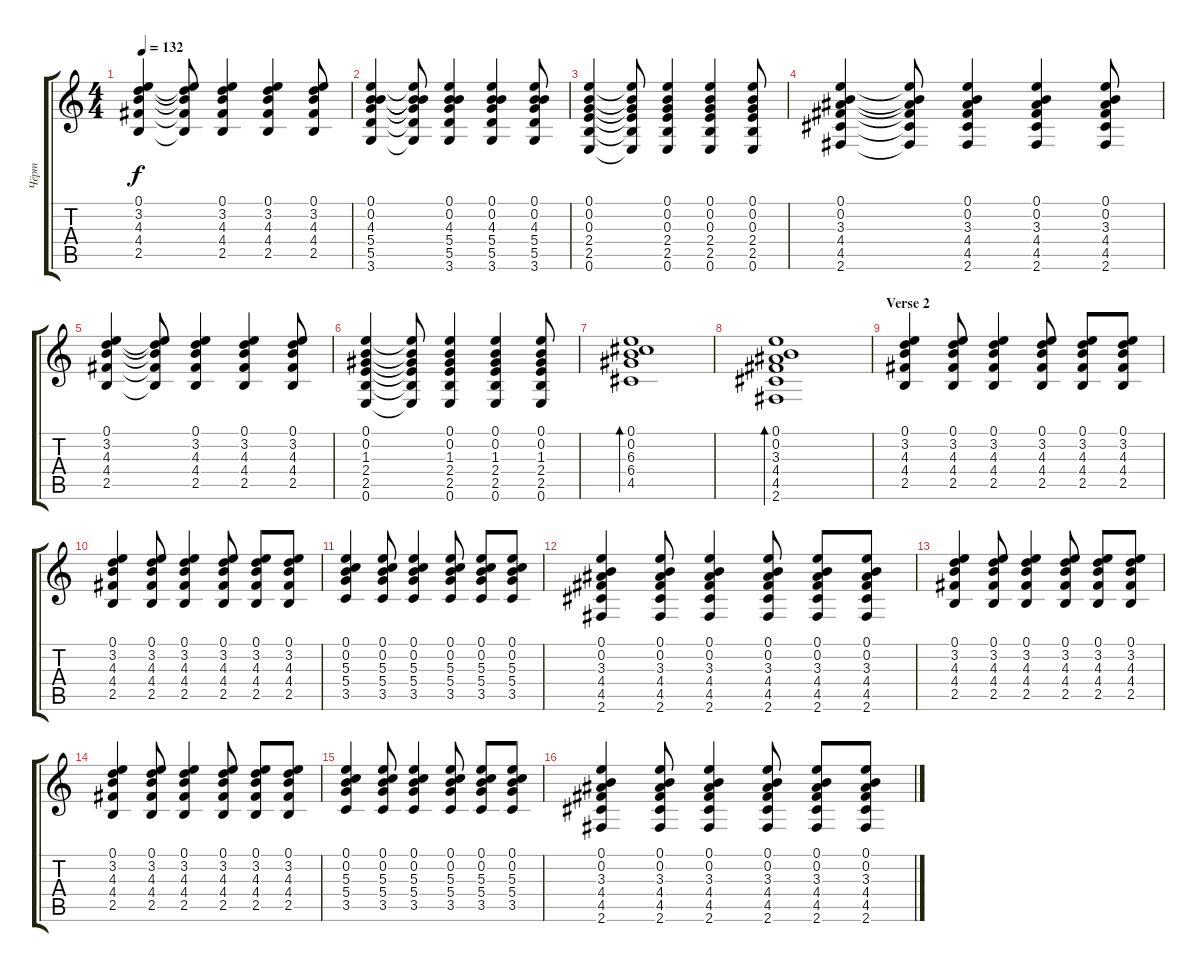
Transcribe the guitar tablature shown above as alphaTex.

\track ("Чёрт" "Чёрт") {instrument acousticguitarsteel}
\staff {score tabs}
\tuning (E4 B3 G3 D3 A2 E2) {hide}
\ts (4 4)
\tempo 132
\clef g2
\ks c
(0.1 3.2 4.3 4.4 2.5).4{dy f} (0.1{t} 3.2{t} 4.3{t} 4.4{t} 2.5{t}).8 (0.1 3.2 4.3 4.4 2.5).4 (0.1 3.2 4.3 4.4 2.5).4 (0.1 3.2 4.3 4.4 2.5).8 |
(0.1 0.2 4.3 5.4 5.5 3.6).4 (0.1{t} 0.2{t} 4.3{t} 5.4{t} 5.5{t} 3.6{t}).8 (0.1 0.2 4.3 5.4 5.5 3.6).4 (0.1 0.2 4.3 5.4 5.5 3.6).4 (0.1 0.2 4.3 5.4 5.5 3.6).8 |
(0.1 0.2 0.3 2.4 2.5 0.6).4 (0.1{t} 0.2{t} 0.3{t} 2.4{t} 2.5{t} 0.6{t}).8 (0.1 0.2 0.3 2.4 2.5 0.6).4 (0.1 0.2 0.3 2.4 2.5 0.6).4 (0.1 0.2 0.3 2.4 2.5 0.6).8 |
(0.1 0.2 3.3 4.4 4.5 2.6).4 (0.1{t} 0.2{t} 3.3{t} 4.4{t} 4.5{t} 2.6{t}).8 (0.1 0.2 3.3 4.4 4.5 2.6).4 (0.1 0.2 3.3 4.4 4.5 2.6).4 (0.1 0.2 3.3 4.4 4.5 2.6).8 |
(0.1 3.2 4.3 4.4 2.5).4 (0.1{t} 3.2{t} 4.3{t} 4.4{t} 2.5{t}).8 (0.1 3.2 4.3 4.4 2.5).4 (0.1 3.2 4.3 4.4 2.5).4 (0.1 3.2 4.3 4.4 2.5).8 |
(0.1 0.2 1.3 2.4 2.5 0.6).4 (0.1{t} 0.2{t} 1.3{t} 2.4{t} 2.5{t} 0.6{t}).8 (0.1 0.2 1.3 2.4 2.5 0.6).4 (0.1 0.2 1.3 2.4 2.5 0.6).4 (0.1 0.2 1.3 2.4 2.5 0.6).8 |
(0.1 0.2 6.3 6.4 4.5).1{bd 240} |
(0.1 0.2 3.3 4.4 4.5 2.6).1{bd 240} |
\section ("" "Verse 2")
(0.1 3.2 4.3 4.4 2.5).4 (0.1 3.2 4.3 4.4 2.5).8 (0.1 3.2 4.3 4.4 2.5).4 (0.1 3.2 4.3 4.4 2.5).8 (0.1 3.2 4.3 4.4 2.5).8 (0.1 3.2 4.3 4.4 2.5).8 |
(0.1 3.2 4.3 4.4 2.5).4 (0.1 3.2 4.3 4.4 2.5).8 (0.1 3.2 4.3 4.4 2.5).4 (0.1 3.2 4.3 4.4 2.5).8 (0.1 3.2 4.3 4.4 2.5).8 (0.1 3.2 4.3 4.4 2.5).8 |
(0.1 0.2 5.3 5.4 3.5).4 (0.1 0.2 5.3 5.4 3.5).8 (0.1 0.2 5.3 5.4 3.5).4 (0.1 0.2 5.3 5.4 3.5).8 (0.1 0.2 5.3 5.4 3.5).8 (0.1 0.2 5.3 5.4 3.5).8 |
(0.1 0.2 3.3 4.4 4.5 2.6).4 (0.1 0.2 3.3 4.4 4.5 2.6).8 (0.1 0.2 3.3 4.4 4.5 2.6).4 (0.1 0.2 3.3 4.4 4.5 2.6).8 (0.1 0.2 3.3 4.4 4.5 2.6).8 (0.1 0.2 3.3 4.4 4.5 2.6).8 |
(0.1 3.2 4.3 4.4 2.5).4 (0.1 3.2 4.3 4.4 2.5).8 (0.1 3.2 4.3 4.4 2.5).4 (0.1 3.2 4.3 4.4 2.5).8 (0.1 3.2 4.3 4.4 2.5).8 (0.1 3.2 4.3 4.4 2.5).8 |
(0.1 3.2 4.3 4.4 2.5).4 (0.1 3.2 4.3 4.4 2.5).8 (0.1 3.2 4.3 4.4 2.5).4 (0.1 3.2 4.3 4.4 2.5).8 (0.1 3.2 4.3 4.4 2.5).8 (0.1 3.2 4.3 4.4 2.5).8 |
(0.1 0.2 5.3 5.4 3.5).4 (0.1 0.2 5.3 5.4 3.5).8 (0.1 0.2 5.3 5.4 3.5).4 (0.1 0.2 5.3 5.4 3.5).8 (0.1 0.2 5.3 5.4 3.5).8 (0.1 0.2 5.3 5.4 3.5).8 |
(0.1 0.2 3.3 4.4 4.5 2.6).4 (0.1 0.2 3.3 4.4 4.5 2.6).8 (0.1 0.2 3.3 4.4 4.5 2.6).4 (0.1 0.2 3.3 4.4 4.5 2.6).8 (0.1 0.2 3.3 4.4 4.5 2.6).8 (0.1 0.2 3.3 4.4 4.5 2.6).8
